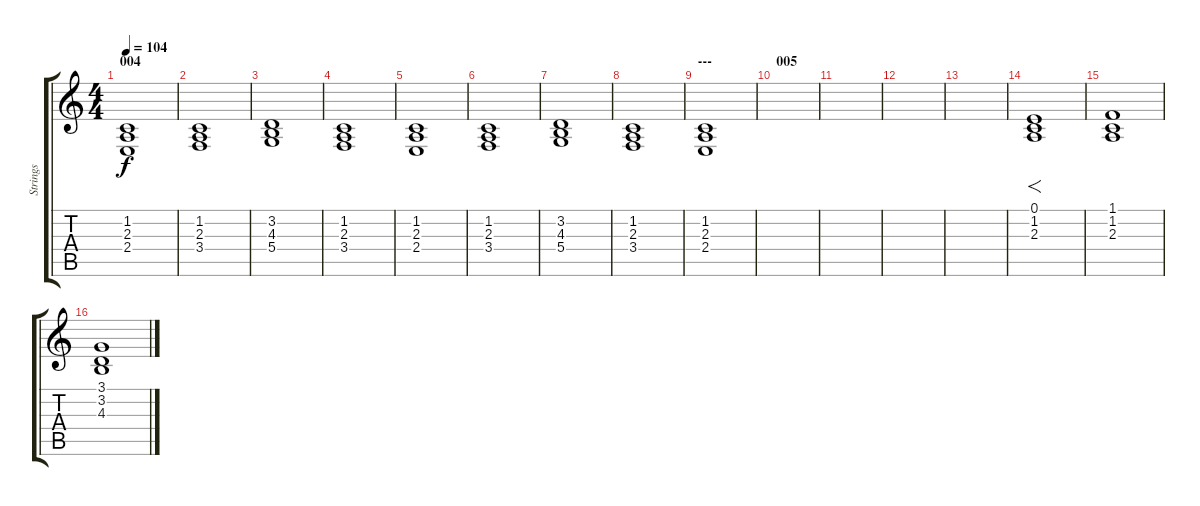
\track ("Strings" "Strings") {instrument synthstrings1}
\staff {score tabs}
\tuning (E4 B3 G3 D3 A2 E2) {hide}
\ts (4 4)
\section ("" "004")
\tempo 104
\clef g2
\ks c
(1.2 2.3 2.4).1{dy f} |
(1.2 2.3 3.4).1 |
(3.2 4.3 5.4).1 |
(1.2 2.3 3.4).1 |
(1.2 2.3 2.4).1 |
(1.2 2.3 3.4).1 |
(3.2 4.3 5.4).1 |
(1.2 2.3 3.4).1 |
\section ("" "---")
(1.2 2.3 2.4).1 |
\section ("" "005")
|
|
|
|
(0.1 1.2 2.3).1{f} |
(1.1 1.2 2.3).1 |
(3.1 3.2 4.3).1
